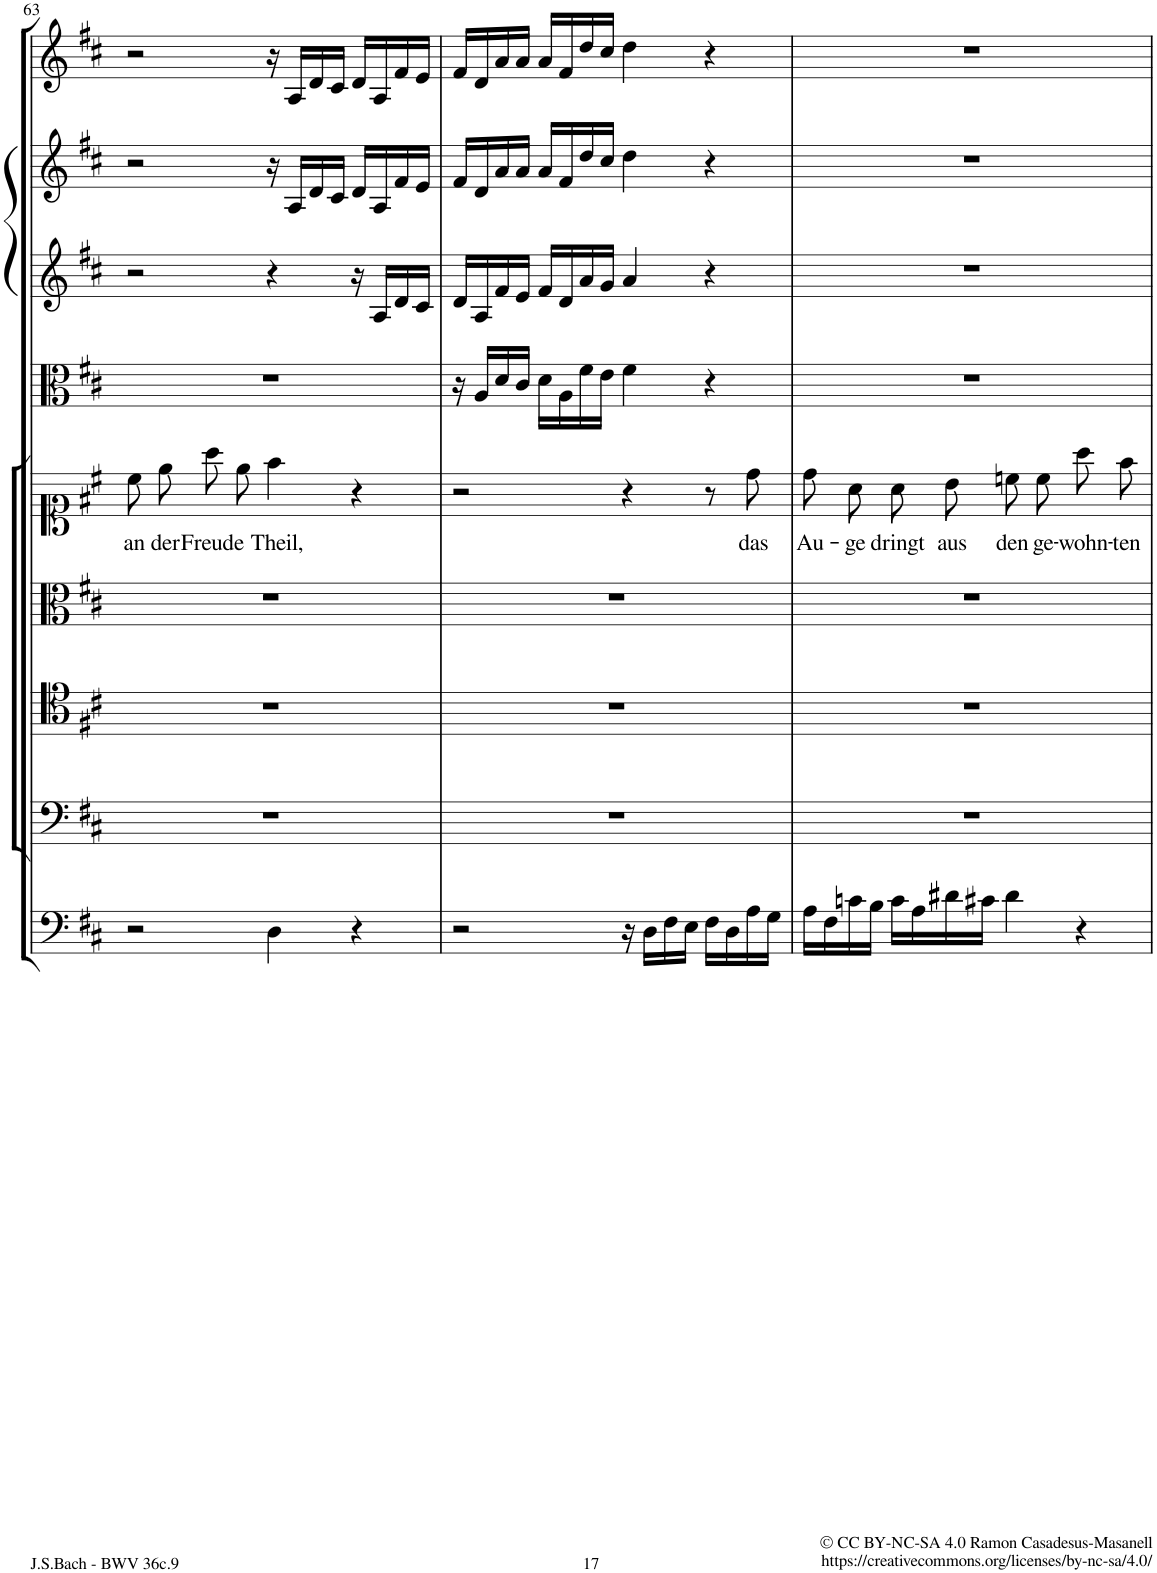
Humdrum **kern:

**kern	**kern	**kern	**kern	**kern	**text	**kern	**kern	**kern	**kern
*part9	*part8	*part7	*part6	*part5	*part5	*part4	*part3	*part2	*part1
*staff9	*staff8	*staff7	*staff6	*staff5	*staff5	*staff4	*staff3	*staff2	*staff1
*I"Continuo	*I"Basso	*I"Tenore	*I"Alto	*I"Soprano	*	*I"Viola	*I"Violino II	*I"Violino I	*I"Oboe d'amore
*	*	*	*	*	*	*I'Vla	*I'Vln	*I'Vln	*I'Ob
!!LO:PB:g=z
*clefF4	*clefF4	*clefC4	*clefC3	*clefC1	*	*clefC3	*clefG2	*clefG2	*clefG2
*k[f#c#]	*k[f#c#]	*k[f#c#]	*k[f#c#]	*k[f#c#]	*	*k[f#c#]	*k[f#c#]	*k[f#c#]	*k[f#c#]
*M4/4	*M4/4	*M4/4	*M4/4	*M4/4	*	*M4/4	*M4/4	*M4/4	*M4/4
*met(c)	*met(c)	*met(c)	*met(c)	*met(c)	*	*met(c)	*met(c)	*met(c)	*met(c)
=63	=63	=63	=63	=63	=63	=63	=63	=63	=63
!	!	!	!	!	!LO:LY:b	!	!	!	!
2r	1r	1r	1r	8cc#\L	an	1r	2r	2r	2r
!	!	!	!	!	!LO:LY:b	!	!	!	!
.	.	.	.	8ee\J	der	.	.	.	.
!	!	!	!	!	!LO:LY:b	!	!	!	!
.	.	.	.	8aa\L	Freude	.	.	.	.
.	.	.	.	8ee\J	.	.	.	.	.
!	!	!	!	!	!LO:LY:b	!	!	!	!
4D\	.	.	.	4ff#\	Theil,	.	4r	16r	16r
.	.	.	.	.	.	.	.	16A/LL	16A/LL
.	.	.	.	.	.	.	.	16d/	16d/
.	.	.	.	.	.	.	.	16c#/JJ	16c#/JJ
4r	.	.	.	4r	.	.	16r	16d/LL	16d/LL
.	.	.	.	.	.	.	16A/LL	16A/	16A/
.	.	.	.	.	.	.	16d/	16f#/	16f#/
.	.	.	.	.	.	.	16c#/JJ	16e/JJ	16e/JJ
=64	=64	=64	=64	=64	=64	=64	=64	=64	=64
2r	1r	1r	1r	2r	.	16r	16d/LL	16f#/LL	16f#/LL
.	.	.	.	.	.	16A/LL	16A/	16d/	16d/
.	.	.	.	.	.	16d/	16f#/	16a/	16a/
.	.	.	.	.	.	16c#/JJ	16e/JJ	16a/JJ	16a/JJ
.	.	.	.	.	.	16d\LL	16f#/LL	16a/LL	16a/LL
.	.	.	.	.	.	16A\	16d/	16f#/	16f#/
.	.	.	.	.	.	16f#\	16a/	16dd/	16dd/
.	.	.	.	.	.	16e\JJ	16g/JJ	16cc#/JJ	16cc#/JJ
16r	.	.	.	4r	.	4f#\	4a/	4dd\	4dd\
16D\LL	.	.	.	.	.	.	.	.	.
16F#\	.	.	.	.	.	.	.	.	.
16E\JJ	.	.	.	.	.	.	.	.	.
16F#\LL	.	.	.	8r	.	4r	4r	4r	4r
16D\	.	.	.	.	.	.	.	.	.
!	!	!	!	!	!LO:LY:b	!	!	!	!
16A\	.	.	.	8dd\	das	.	.	.	.
16G\JJ	.	.	.	.	.	.	.	.	.
=65	=65	=65	=65	=65	=65	=65	=65	=65	=65
!	!	!	!	!	!LO:LY:b	!	!	!	!
16A\LL	1r	1r	1r	8dd\L	Au-	1r	1r	1r	1r
16F#\	.	.	.	.	.	.	.	.	.
!	!	!	!	!	!LO:LY:b	!	!	!	!
16cn\	.	.	.	8a\J	-ge	.	.	.	.
16B\JJ	.	.	.	.	.	.	.	.	.
!	!	!	!	!	!LO:LY:b	!	!	!	!
16c\LL	.	.	.	8a\L	dringt	.	.	.	.
16A\	.	.	.	.	.	.	.	.	.
!	!	!	!	!	!LO:LY:b	!	!	!	!
16d#X\	.	.	.	8b\J	aus	.	.	.	.
16c#X\JJ	.	.	.	.	.	.	.	.	.
!	!	!	!	!	!LO:LY:b	!	!	!	!
4d#\	.	.	.	8ccn\L	den	.	.	.	.
!	!	!	!	!	!LO:LY:b	!	!	!	!
.	.	.	.	8cc\J	ge-	.	.	.	.
!	!	!	!	!	!LO:LY:b	!	!	!	!
4r	.	.	.	8aa\L	-wohn-	.	.	.	.
!	!	!	!	!	!LO:LY:b	!	!	!	!
.	.	.	.	8ff#\J	-ten	.	.	.	.
=	=	=	=	=	=	=	=	=	=
*-	*-	*-	*-	*-	*-	*-	*-	*-	*-
